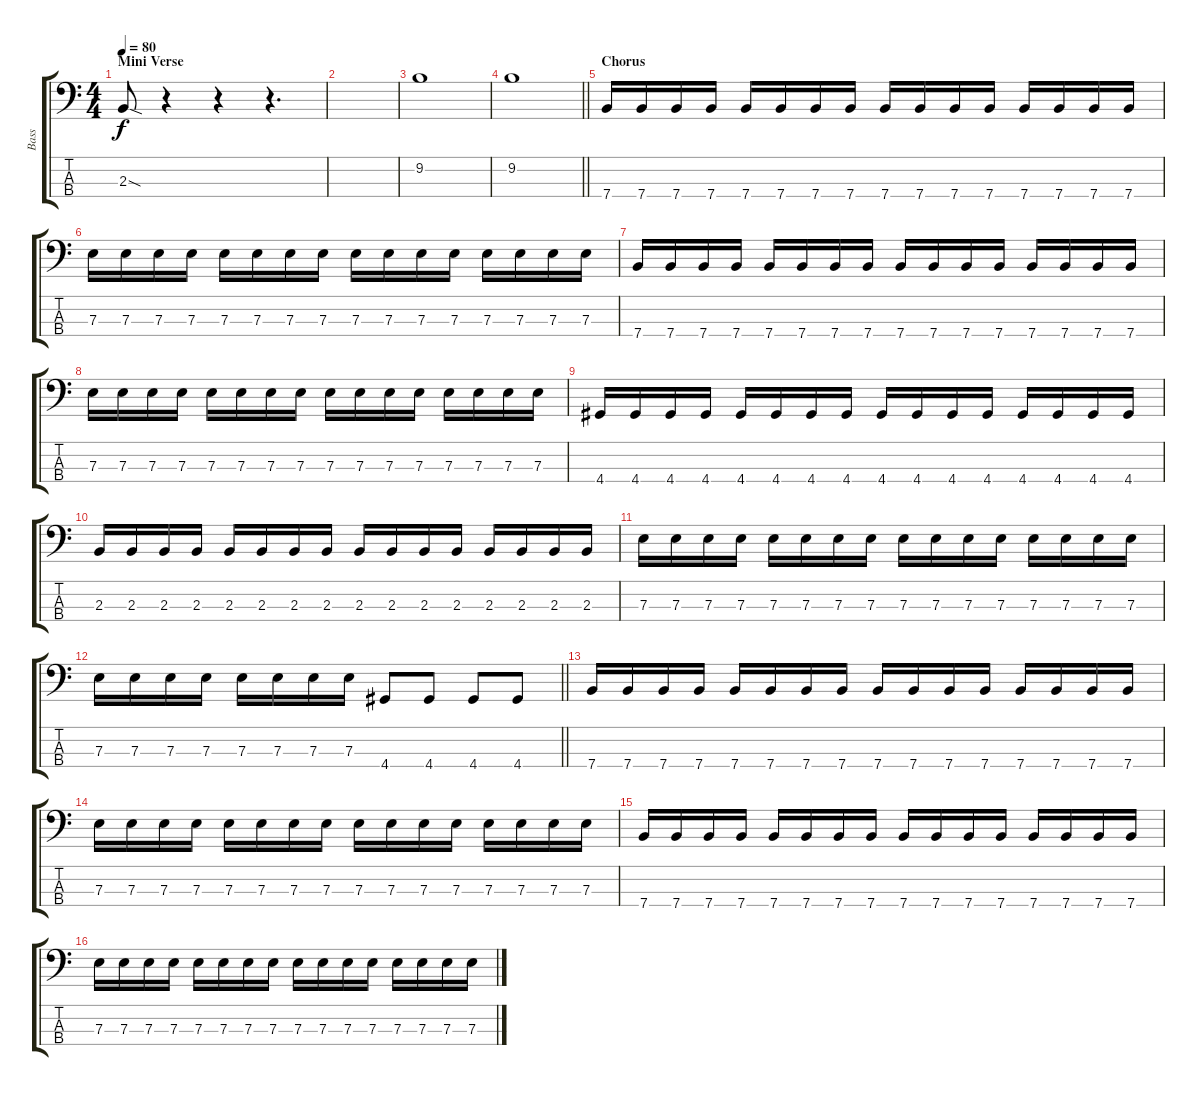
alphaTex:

\track ("Bass" "Bass") {instrument electricbassfinger}
\staff {score tabs}
\tuning (G2 D2 A1 E1) {hide}
\ts (4 4)
\section ("" "Mini Verse")
\tempo 80
\clef f4
\ks c
2.3{sod}.8{dy f} r.4 r.4 r.4{d} |
|
9.2.1 |
\barLineRight lightlight
9.2.1 |
\section ("" "Chorus")
7.4.16 7.4.16 7.4.16 7.4.16 7.4.16 7.4.16 7.4.16 7.4.16 7.4.16 7.4.16 7.4.16 7.4.16 7.4.16 7.4.16 7.4.16 7.4.16 |
7.3.16 7.3.16 7.3.16 7.3.16 7.3.16 7.3.16 7.3.16 7.3.16 7.3.16 7.3.16 7.3.16 7.3.16 7.3.16 7.3.16 7.3.16 7.3.16 |
7.4.16 7.4.16 7.4.16 7.4.16 7.4.16 7.4.16 7.4.16 7.4.16 7.4.16 7.4.16 7.4.16 7.4.16 7.4.16 7.4.16 7.4.16 7.4.16 |
7.3.16 7.3.16 7.3.16 7.3.16 7.3.16 7.3.16 7.3.16 7.3.16 7.3.16 7.3.16 7.3.16 7.3.16 7.3.16 7.3.16 7.3.16 7.3.16 |
4.4.16 4.4.16 4.4.16 4.4.16 4.4.16 4.4.16 4.4.16 4.4.16 4.4.16 4.4.16 4.4.16 4.4.16 4.4.16 4.4.16 4.4.16 4.4.16 |
2.3.16 2.3.16 2.3.16 2.3.16 2.3.16 2.3.16 2.3.16 2.3.16 2.3.16 2.3.16 2.3.16 2.3.16 2.3.16 2.3.16 2.3.16 2.3.16 |
7.3.16 7.3.16 7.3.16 7.3.16 7.3.16 7.3.16 7.3.16 7.3.16 7.3.16 7.3.16 7.3.16 7.3.16 7.3.16 7.3.16 7.3.16 7.3.16 |
\barLineRight lightlight
7.3.16 7.3.16 7.3.16 7.3.16 7.3.16 7.3.16 7.3.16 7.3.16 4.4.8 4.4.8 4.4.8 4.4.8 |
7.4.16 7.4.16 7.4.16 7.4.16 7.4.16 7.4.16 7.4.16 7.4.16 7.4.16 7.4.16 7.4.16 7.4.16 7.4.16 7.4.16 7.4.16 7.4.16 |
7.3.16 7.3.16 7.3.16 7.3.16 7.3.16 7.3.16 7.3.16 7.3.16 7.3.16 7.3.16 7.3.16 7.3.16 7.3.16 7.3.16 7.3.16 7.3.16 |
7.4.16 7.4.16 7.4.16 7.4.16 7.4.16 7.4.16 7.4.16 7.4.16 7.4.16 7.4.16 7.4.16 7.4.16 7.4.16 7.4.16 7.4.16 7.4.16 |
7.3.16 7.3.16 7.3.16 7.3.16 7.3.16 7.3.16 7.3.16 7.3.16 7.3.16 7.3.16 7.3.16 7.3.16 7.3.16 7.3.16 7.3.16 7.3.16
